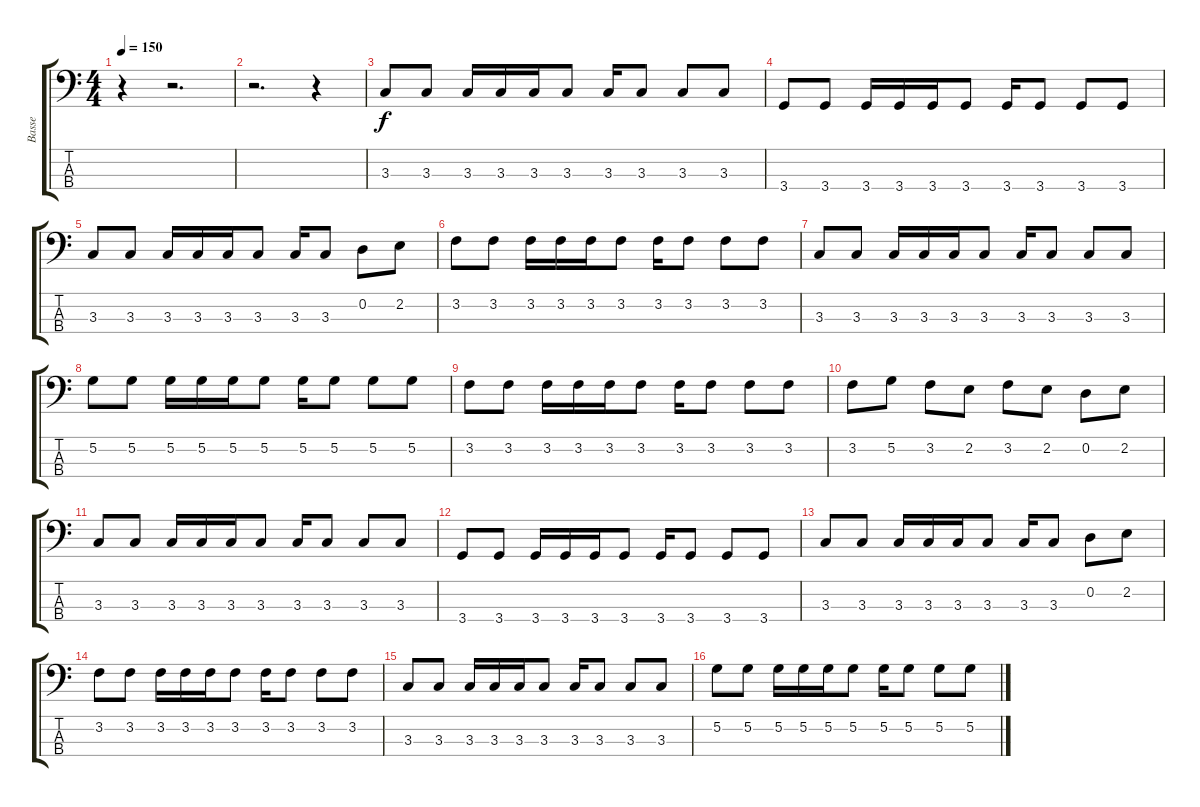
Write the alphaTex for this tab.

\track ("Basse" "Basse") {instrument electricbassfinger}
\staff {score tabs}
\tuning (G2 D2 A1 E1) {hide}
\ts (4 4)
\tempo 150
\clef f4
\ks c
r.4{dy f volume 0} r.2{d} |
r.2{d} r.4{volume 16} |
3.3.8 3.3.8 3.3.16 3.3.16 3.3.16 3.3.8 3.3.16 3.3.8 3.3.8 3.3.8 |
3.4.8 3.4.8 3.4.16 3.4.16 3.4.16 3.4.8 3.4.16 3.4.8 3.4.8 3.4.8 |
3.3.8 3.3.8 3.3.16 3.3.16 3.3.16 3.3.8 3.3.16 3.3.8 0.2.8 2.2.8 |
3.2.8 3.2.8 3.2.16 3.2.16 3.2.16 3.2.8 3.2.16 3.2.8 3.2.8 3.2.8 |
3.3.8 3.3.8 3.3.16 3.3.16 3.3.16 3.3.8 3.3.16 3.3.8 3.3.8 3.3.8 |
5.2.8 5.2.8 5.2.16 5.2.16 5.2.16 5.2.8 5.2.16 5.2.8 5.2.8 5.2.8 |
3.2.8 3.2.8 3.2.16 3.2.16 3.2.16 3.2.8 3.2.16 3.2.8 3.2.8 3.2.8 |
3.2.8 5.2.8 3.2.8 2.2.8 3.2.8 2.2.8 0.2.8 2.2.8 |
3.3.8 3.3.8 3.3.16 3.3.16 3.3.16 3.3.8 3.3.16 3.3.8 3.3.8 3.3.8 |
3.4.8 3.4.8 3.4.16 3.4.16 3.4.16 3.4.8 3.4.16 3.4.8 3.4.8 3.4.8 |
3.3.8 3.3.8 3.3.16 3.3.16 3.3.16 3.3.8 3.3.16 3.3.8 0.2.8 2.2.8 |
3.2.8 3.2.8 3.2.16 3.2.16 3.2.16 3.2.8 3.2.16 3.2.8 3.2.8 3.2.8 |
3.3.8 3.3.8 3.3.16 3.3.16 3.3.16 3.3.8 3.3.16 3.3.8 3.3.8 3.3.8 |
5.2.8 5.2.8 5.2.16 5.2.16 5.2.16 5.2.8 5.2.16 5.2.8 5.2.8 5.2.8
